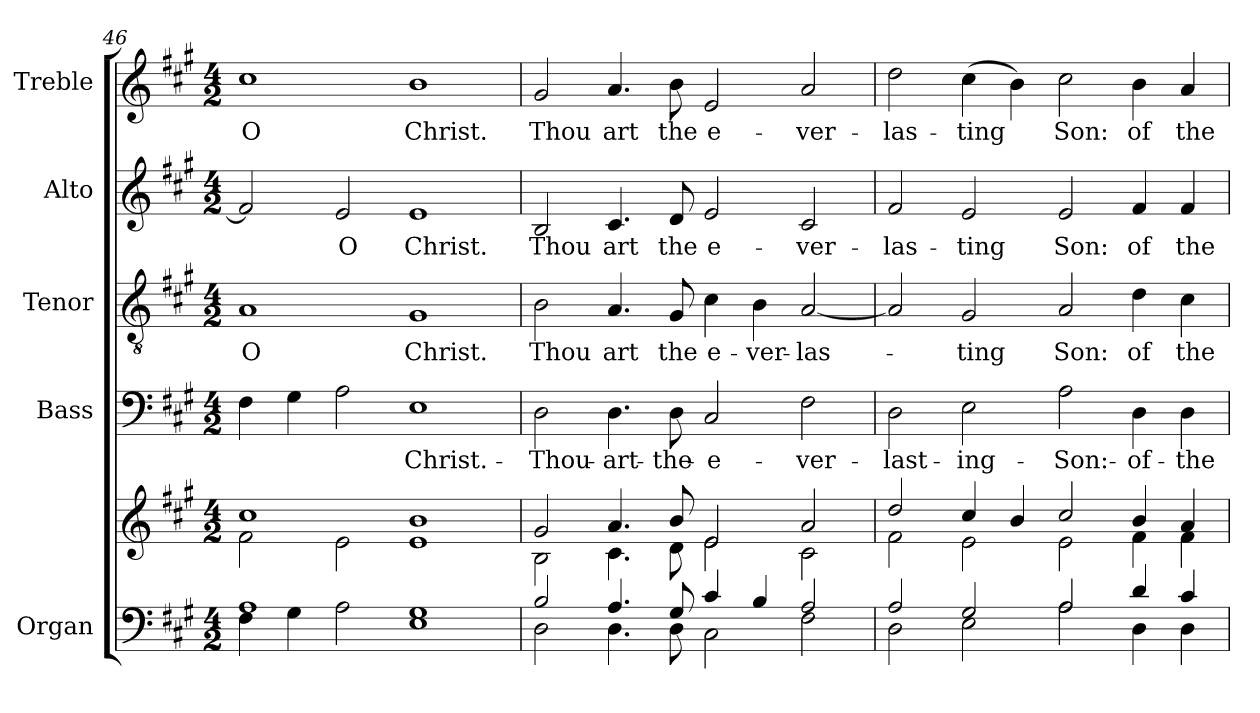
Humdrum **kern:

**kern	**kern	**kern	**text	**kern	**text	**kern	**text	**kern	**text
*part5	*part5	*part4	*part4	*part3	*part3	*part2	*part2	*part1	*part1
*staff6	*staff5	*staff4	*staff4	*staff3	*staff3	*staff2	*staff2	*staff1	*staff1
*I"Organ	*	*I"Bass	*	*I"Tenor	*	*I"Alto	*	*I"Treble	*
*I'Org.	*	*I'B.	*	*I'T.	*	*I'A.	*	*I'Tr.	*
*clefF4	*clefG2	*clefF4	*	*clefGv2	*	*clefG2	*	*clefG2	*
*	*	*	*	*ITrd7c12	*	*	*	*	*
*k[f#c#g#]	*k[f#c#g#]	*k[f#c#g#]	*	*k[f#c#g#]	*	*k[f#c#g#]	*	*k[f#c#g#]	*
*A:	*A:	*A:	*	*A:	*	*A:	*	*A:	*
*M4/2	*M4/2	*M4/2	*	*M4/2	*	*M4/2	*	*M4/2	*
=46	=46	=46	=46	=46	=46	=46	=46	=46	=46
*^	*^	*	*	*	*	*	*	*	*
!	!	!	!	!	!	!	!LO:LY:b:color=#000000	!	!	!	!
!	!	!	!	!	!	!	!	!	!	!	!LO:LY:b:color=#000000
1Ai	4F#i\	1cc#i	2f#i\	4F#i\	.	1AAi	O	2f#i/]	.	1cc#i	O
.	4G#i\	.	.	4G#i\	.	.	.	.	.	.	.
!	!	!	!	!	!	!	!	!	!LO:LY:b:color=#000000	!	!
.	2Ai\	.	2ei\	2Ai\	.	.	.	2ei/	O	.	.
!	!	!	!	!	!LO:LY:b:color=#000000	!	!	!	!	!	!
!	!	!	!	!	!	!	!LO:LY:b:color=#000000	!	!	!	!
!	!	!	!	!	!	!	!	!	!LO:LY:b:color=#000000	!	!
!	!	!	!	!	!	!	!	!	!	!	!LO:LY:b:color=#000000
1G#i	1Ei	1bi	1ei	1Ei	Christ.-	1GG#i	Christ.	1ei	Christ.	1bi	Christ.
=47	=47	=47	=47	=47	=47	=47	=47	=47	=47	=47	=47
!	!	!	!	!	!LO:LY:b:color=#000000	!	!	!	!	!	!
!	!	!	!	!	!	!	!LO:LY:b:color=#000000	!	!	!	!
!	!	!	!	!	!	!	!	!	!LO:LY:b:color=#000000	!	!
!	!	!	!	!	!	!	!	!	!	!	!LO:LY:b:color=#000000
2Bi/	2Di\	2g#i/	2Bi\	2Di\	-Thou-	2BBi\	Thou	2Bi/	Thou	2g#i/	Thou
!	!	!	!	!	!LO:LY:b:color=#000000	!	!	!	!	!	!
!	!	!	!	!	!	!	!LO:LY:b:color=#000000	!	!	!	!
!	!	!	!	!	!	!	!	!	!LO:LY:b:color=#000000	!	!
!	!	!	!	!	!	!	!	!	!	!	!LO:LY:b:color=#000000
4.Ai/	4.Di\	4.ai/	4.c#i\	4.Di\	-art-	4.AAi/	art	4.c#i/	art	4.ai/	art
!	!	!	!	!	!LO:LY:b:color=#000000	!	!	!	!	!	!
!	!	!	!	!	!	!	!LO:LY:b:color=#000000	!	!	!	!
!	!	!	!	!	!	!	!	!	!LO:LY:b:color=#000000	!	!
!	!	!	!	!	!	!	!	!	!	!	!LO:LY:b:color=#000000
8G#i/	8Di\	8bi/	8di\	8Di\	-the-	8GG#i/	the	8di/	the	8bi\	the
!	!	!	!	!	!LO:LY:b:color=#000000	!	!	!	!	!	!
!	!	!	!	!	!	!	!LO:LY:b:color=#000000	!	!	!	!
!	!	!	!	!	!	!	!	!	!LO:LY:b:color=#000000	!	!
!	!	!	!	!	!	!	!	!	!	!	!LO:LY:b:color=#000000
4c#i/	2C#i\	2ei/	2ei\	2C#i/	-e-	4C#i\	e-	2ei/	e-	2ei/	e-
!	!	!	!	!	!	!	!LO:LY:b:color=#000000	!	!	!	!
4Bi/	.	.	.	.	.	4BBi\	-ver-	.	.	.	.
!	!	!	!	!	!LO:LY:b:color=#000000	!	!	!	!	!	!
!	!	!	!	!	!	!	!LO:LY:b:color=#000000	!	!	!	!
!	!	!	!	!	!	!	!	!	!LO:LY:b:color=#000000	!	!
!	!	!	!	!	!	!	!	!	!	!	!LO:LY:b:color=#000000
2Ai/	2F#i\	2ai/	2c#i\	2F#i\	-ver-	[2AAi/	-las-	2c#i/	-ver-	2ai/	-ver-
=48	=48	=48	=48	=48	=48	=48	=48	=48	=48	=48	=48
!	!	!	!	!	!LO:LY:b:color=#000000	!	!	!	!	!	!
!	!	!	!	!	!	!	!	!	!LO:LY:b:color=#000000	!	!
!	!	!	!	!	!	!	!	!	!	!	!LO:LY:b:color=#000000
2Ai/	2Di\	2ddi/	2f#i\	2Di\	-last-	2AAi/]	.	2f#i/	-las-	2ddi\	-las-
!	!	!	!	!	!LO:LY:b:color=#000000	!	!	!	!	!	!
!	!	!	!	!	!	!	!LO:LY:b:color=#000000	!	!	!	!
!	!	!	!	!	!	!	!	!	!LO:LY:b:color=#000000	!	!
!	!	!	!	!	!	!	!	!	!	!	!LO:LY:b:color=#000000
2G#i/	2Ei\	4cc#i/	2ei\	2Ei\	-ing-	2GG#i/	-ting	2ei/	-ting	(4cc#i\	-ting
.	.	4bi/	.	.	.	.	.	.	.	4bi\)	.
!	!	!	!	!	!LO:LY:b:color=#000000	!	!	!	!	!	!
!	!	!	!	!	!	!	!LO:LY:b:color=#000000	!	!	!	!
!	!	!	!	!	!	!	!	!	!LO:LY:b:color=#000000	!	!
!	!	!	!	!	!	!	!	!	!	!	!LO:LY:b:color=#000000
2Ai/	2Ai\	2cc#i/	2ei\	2Ai\	-Son:-	2AAi/	Son:	2ei/	Son:	2cc#i\	Son:
!	!	!	!	!	!LO:LY:b:color=#000000	!	!	!	!	!	!
!	!	!	!	!	!	!	!LO:LY:b:color=#000000	!	!	!	!
!	!	!	!	!	!	!	!	!	!LO:LY:b:color=#000000	!	!
!	!	!	!	!	!	!	!	!	!	!	!LO:LY:b:color=#000000
4di/	4Di\	4bi/	4f#i\	4Di\	-of-	4Di\	of	4f#i/	of	4bi\	of
!	!	!	!	!	!LO:LY:b:color=#000000	!	!	!	!	!	!
!	!	!	!	!	!	!	!LO:LY:b:color=#000000	!	!	!	!
!	!	!	!	!	!	!	!	!	!LO:LY:b:color=#000000	!	!
!	!	!	!	!	!	!	!	!	!	!	!LO:LY:b:color=#000000
4c#i/	4Di\	4ai/	4f#i\	4Di\	-the-	4C#i\	the	4f#i/	the	4ai/	the
*v	*v	*	*	*	*	*	*	*	*	*	*
*	*v	*v	*	*	*	*	*	*	*	*
=	=	=	=	=	=	=	=	=	=
*-	*-	*-	*-	*-	*-	*-	*-	*-	*-
